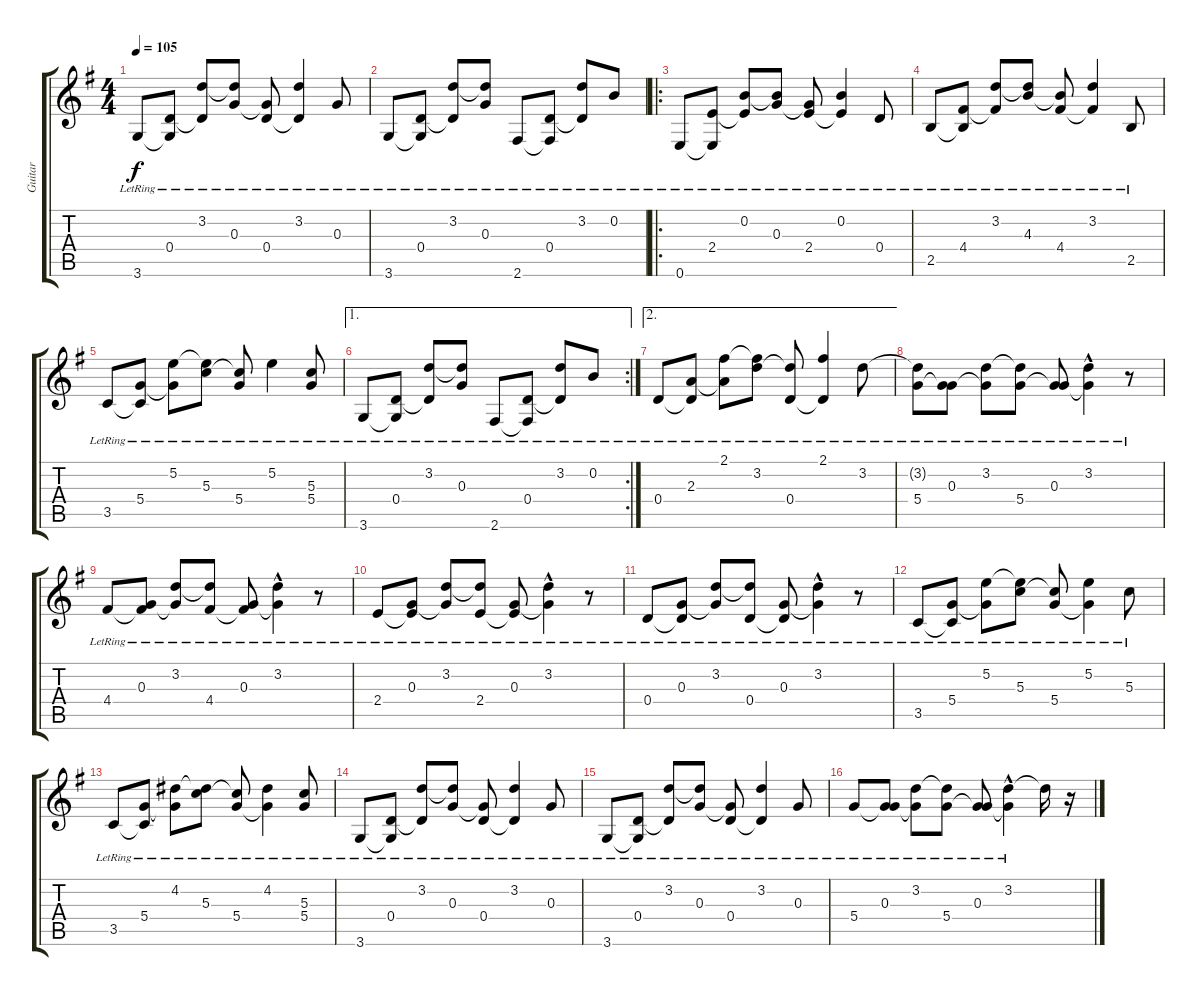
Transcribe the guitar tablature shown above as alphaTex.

\track ("Guitar" "Guitar") {instrument acousticguitarsteel}
\staff {score tabs}
\tuning (E4 B3 G3 D3 A2 E2) {hide}
\ts (4 4)
\tempo 105
\clef g2
\ks g
3.6{lr}.8{dy f} (0.4{lr} 3.6{t}).8 (3.2{lr} 0.4{t}).8 (3.2{t} 0.3{lr}).8 (0.3{t} 0.4{lr}).8 (3.2{lr} 0.4{t}).4 0.3{lr}.8 |
3.6{lr}.8 (0.4{lr} 3.6{t}).8 (3.2{lr} 0.4{t}).8 (3.2{t} 0.3{lr}).8 2.6{lr}.8 (0.4{lr} 2.6{t}).8 (3.2{lr} 0.4{t}).8 0.2{lr}.8 |
\ro
0.6{lr}.8 (2.4{lr} 0.6{t}).8 (0.2{lr} 2.4{t}).8 (0.2{t} 0.3{lr}).8 (0.3{t} 2.4{lr}).8 (0.2{lr} 2.4{t}).4 0.4{lr}.8 |
2.5{lr}.8 (4.4{lr} 2.5{t}).8 (3.2{lr} 4.4{t}).8 (3.2{t} 4.3{lr}).8 (4.3{t} 4.4{lr}).8 (3.2{lr} 4.4{t}).4 2.5{lr}.8 |
3.5{lr}.8 (5.4{lr} 3.5{t}).8 (5.2{lr} 5.4{t}).8 (5.2{t} 5.3{lr}).8 (5.3{t} 5.4{lr}).8 5.2{lr}.4 (5.3{lr} 5.4{lr}).8 |
\ae 1
\rc 2
3.6{lr}.8 (0.4{lr} 3.6{t}).8 (3.2{lr} 0.4{t}).8 (3.2{t} 0.3{lr}).8 2.6{lr}.8 (0.4{lr} 2.6{t}).8 (3.2{lr} 0.4{t}).8 0.2{lr}.8 |
\ae 2
0.4{lr}.8 (2.3{lr} 0.4{t}).8 (2.1{lr} 2.3{t}).8 (2.1{t} 3.2{lr}).8 (3.2{t} 0.4{lr}).8 (2.1{lr} 0.4{t}).4 3.2{lr}.8 |
(3.2{t} 5.4{lr}).8 (0.3{lr} 5.4{t}).8 (3.2{lr} 0.3{t}).8 (3.2{t} 5.4{lr}).8 (0.3{lr} 5.4{t}).8 (3.2{hac lr} 0.3{t}).4 r.8 |
4.4{lr}.8 (0.3{lr} 4.4{t}).8 (3.2{lr} 0.3{t}).8 (3.2{t} 4.4{lr}).8 (0.3{lr} 4.4{t}).8 (3.2{hac lr} 0.3{t}).4 r.8 |
2.4{lr}.8 (0.3{lr} 2.4{t}).8 (3.2{lr} 0.3{t}).8 (3.2{t} 2.4{lr}).8 (0.3{lr} 2.4{t}).8 (3.2{hac lr} 0.3{t}).4 r.8 |
0.4{lr}.8 (0.3{lr} 0.4{t}).8 (3.2{lr} 0.3{t}).8 (3.2{t} 0.4{lr}).8 (0.3{lr} 0.4{t}).8 (3.2{hac lr} 0.3{t}).4 r.8 |
3.5{lr}.8 (5.4{lr} 3.5{t}).8 (5.2{lr} 5.4{t}).8 (5.2{t} 5.3{lr}).8 (5.3{t} 5.4{lr}).8 (5.2{lr} 5.4{t}).4 5.3{lr}.8 |
3.5{lr}.8 (5.4{lr} 3.5{t}).8 (4.2{lr} 5.4{t}).8 (4.2{t} 5.3{lr}).8 (5.3{t} 5.4{lr}).8 (4.2{lr} 5.4{t}).4 (5.3{lr} 5.4{lr}).8 |
3.6{lr}.8 (0.4{lr} 3.6{t}).8 (3.2{lr} 0.4{t}).8 (3.2{t} 0.3{lr}).8 (0.3{t} 0.4{lr}).8 (3.2{lr} 0.4{t}).4 0.3{lr}.8 |
3.6{lr}.8 (0.4{lr} 3.6{t}).8 (3.2{lr} 0.4{t}).8 (3.2{t} 0.3{lr}).8 (0.3{t} 0.4{lr}).8 (3.2{lr} 0.4{t}).4 0.3{lr}.8 |
5.4{lr}.8 (0.3{lr} 5.4{t}).8 (3.2{lr} 0.3{t}).8 (3.2{t} 5.4{lr}).8 (0.3{lr} 5.4{t}).8 (3.2{hac lr} 0.3{t}).4 3.2{t}.16 r.16
